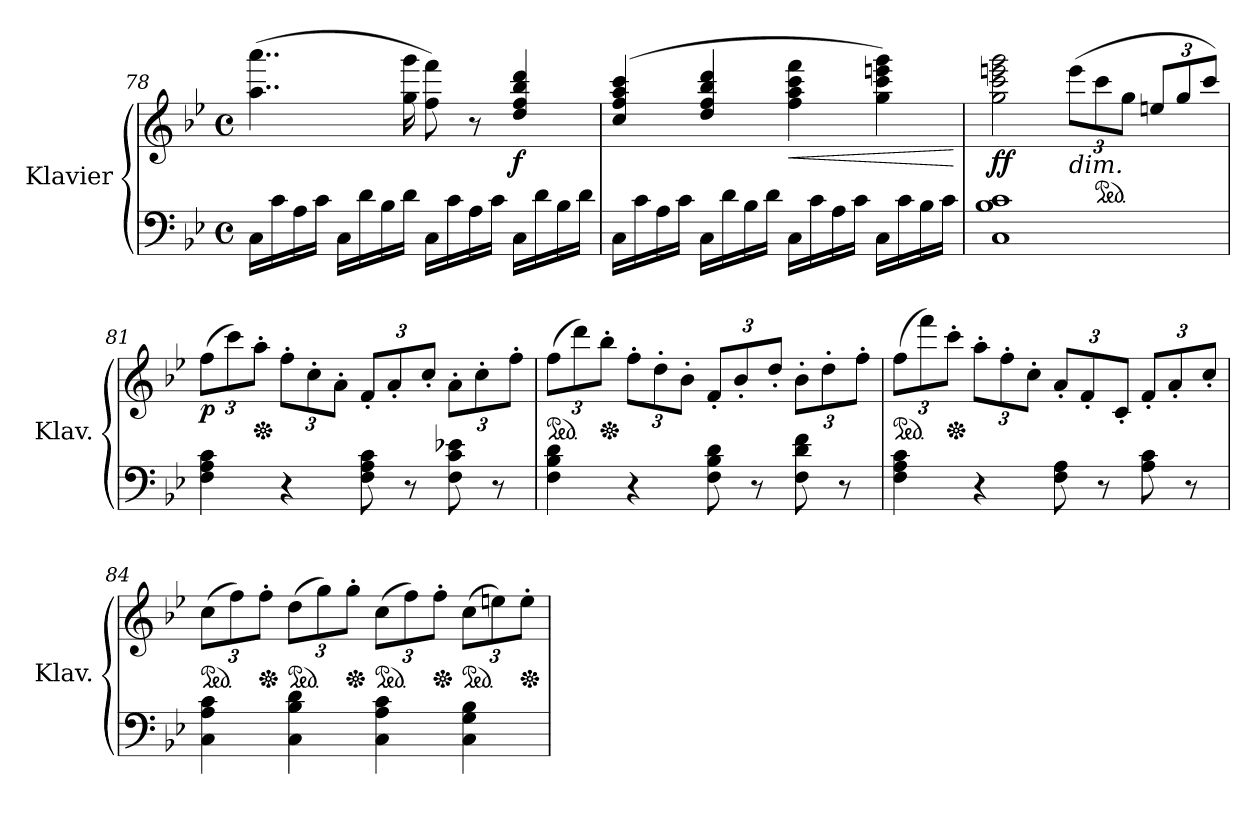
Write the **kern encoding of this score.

**kern	**kern	**dynam
*part1	*part1	*part1
*staff2	*staff1	*staff1/2
*I"Klavier	*	*
*I'Klav.	*	*
*clefF4	*clefG2	*
*k[b-e-]	*k[b-e-]	*
*M4/4	*M4/4	*
*met(c)	*met(c)	*
=78	=78	=78
16C\LL	(>4..aa\ 4..aaa\	.
16c\	.	.
16A\	.	.
16c\JJ	.	.
16C\LL	.	.
16d\	.	.
16B-\	.	.
16d\JJ	16gg\ 16ggg\	.
16C\LL	8ff\ 8fff\)	.
16c\	.	.
16A\	8r	.
16c\JJ	.	.
!	!	!LO:DY:b
16C\LL	4dd/ 4ff/ 4bb-/ 4ddd/	f
16d\	.	.
16B-\	.	.
16d\JJ	.	.
!!LO:LB:g=z
=79	=79	=79
*	*MM118	*
16C\LL	(>4cc/ 4ff/ 4aa/ 4ccc/	.
16c\	.	.
16A\	.	.
16c\JJ	.	.
*	*MM116	*
16C\LL	4dd/ 4ff/ 4bb-/ 4ddd/	.
16d\	.	.
16B-\	.	.
16d\JJ	.	.
*	*MM114	*
!	!	!LO:HP:b
16C\LL	4ff\ 4aa\ 4ccc\ 4fff\	<
16c\	.	.
16A\	.	.
16c\JJ	.	.
*	*MM112	*
16C\LL	4gg\ 4ccc\ 4eeen\ 4ggg\)	.
16c\	.	.
16B-\	.	.
16c\JJ	.	.
.	.	[
=80	=80	=80
*	*MM110	*
!	!	!LO:DY:b
1C 1B- 1c	2gg\ 2ccc\ 2eeen\ 2ggg\	ff
*	*Xbrackettup	*
*	*MM116	*
!	!LO:TX:b:i:t=dim.	!
.	(>12eee\L	.
*	*ped	*
.	12ccc\	.
.	12gg\J	.
.	12een/L	.
.	12gg/	.
.	12ccc/J)	.
=81	=81	=81
!	!	!LO:DY:b
4F\ 4A\ 4c\	(>12ff\L	p
.	12ccc\)	.
*	*Xped	*
.	12aa'\J	.
4r	12ff'\L	.
.	12cc'\	.
.	12a'\J	.
8F\ 8A\ 8c\	12f'/L	.
.	12a'/	.
8r	.	.
.	12cc'/J	.
8F\ 8c\ 8e-X\	12a'\L	.
.	12cc'\	.
8r	.	.
.	12ff'\J	.
=82	=82	=82
*	*ped	*
4F\ 4B-\ 4d\	(>12ff\L	.
.	12ddd\)	.
*	*Xped	*
.	12bb-'\J	.
4r	12ff'\L	.
.	12dd'\	.
.	12b-'\J	.
8F\ 8B-\ 8d\	12f'/L	.
.	12b-'/	.
8r	.	.
.	12dd'/J	.
8F\ 8d\ 8f\	12b-'\L	.
.	12dd'\	.
8r	.	.
.	12ff'\J	.
!!LO:LB:g=z
=83	=83	=83
*	*ped	*
4F\ 4A\ 4c\	(>12ff\L	.
.	12fff\)	.
*	*Xped	*
.	12ccc'\J	.
4r	12aa'\L	.
.	12ff'\	.
.	12cc'\J	.
8F\ 8A\	12a'/L	.
.	12f'/	.
8r	.	.
.	12c'/J	.
8A\ 8c\	12f'/L	.
.	12a'/	.
8r	.	.
.	12cc'/J	.
=84	=84	=84
*	*ped	*
4C\ 4A\ 4c\	(>12cc\L	.
.	12ff\)	.
*	*Xped	*
.	12ff'\J	.
*	*ped	*
4C\ 4B-\ 4d\	(>12dd\L	.
.	12gg\)	.
*	*Xped	*
.	12gg'\J	.
*	*ped	*
4C\ 4A\ 4c\	(>12cc\L	.
.	12ff\)	.
*	*Xped	*
.	12ff'\J	.
*	*ped	*
4C\ 4G\ 4B-\	(>12cc\L	.
.	12een\)	.
*	*Xped	*
.	12ee'\J	.
=	=	=
*-	*-	*-
